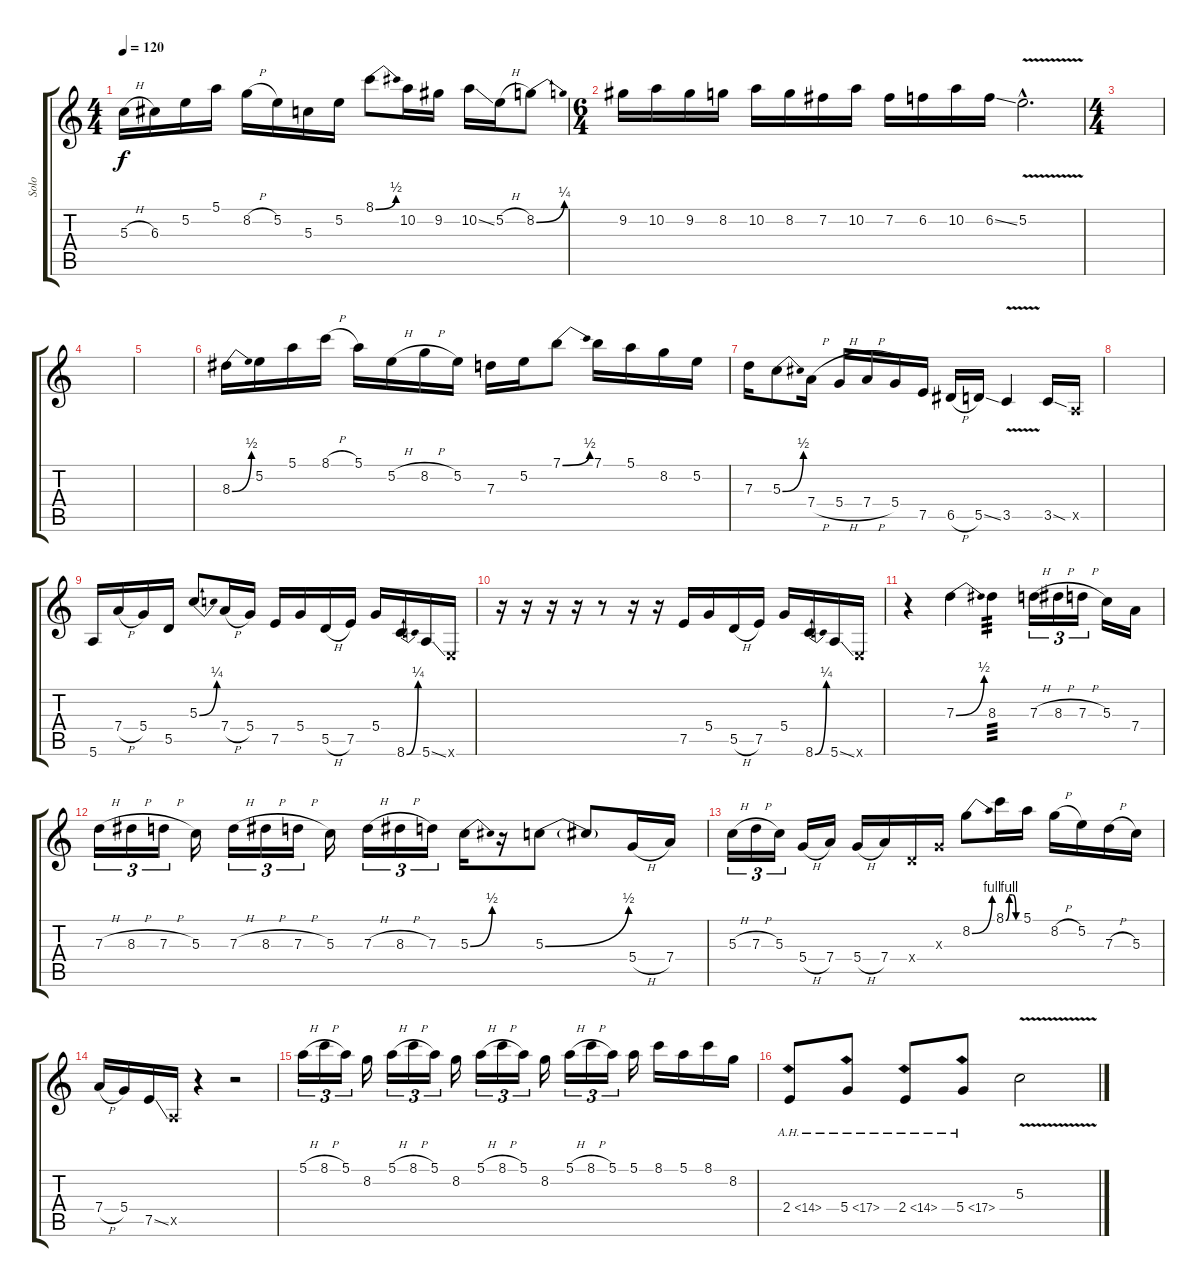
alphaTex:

\track ("Solo" "Solo") {instrument overdrivenguitar}
\staff {score tabs}
\tuning (E4 B3 G3 D3 A2 E2) {hide}
\ts (4 4)
\tempo 120
\clef g2
\ks c
5.3{h}.16{dy f instrument overdrivenguitar} 6.3.16 5.2.16 5.1.16 8.2{h}.16 5.2.16 5.3.16 5.2.16 8.1{be (bend 0 0 60 2)}.8 10.2.16 9.2.16 10.2{ss}.16 5.2{h}.16 8.2{be (bend 0 0 60 1)}.8 |
\ts (6 4)
9.2.16 10.2.16 9.2.16 8.2.16 10.2.16 8.2.16 7.2.16 10.2.16 7.2.16 6.2.16 10.2.16 6.2{ss}.16 5.2{v hac}.2{d} |
\ts (4 4)
|
|
|
8.3{be (bend 0 0 60 2)}.16 5.2.16 5.1.16 8.1{h}.16 5.1.16 5.2{h}.16 8.2{h}.16 5.2.16 7.3.16 5.2.16 7.1{be (bend 0 0 60 2)}.8 7.1.16 5.1.16 8.2.16 5.2.16 |
7.3.16 5.3{be (bend 0 0 60 2)}.8 7.4{h}.16 5.4{h}.16 7.4{h}.16 5.4.16 7.5.16 6.5{h}.16 5.5{ss}.16 3.5{v}.4 3.5{sod}.16 0.5{x}.16 |
|
5.6.16 7.4{h}.16 5.4.16 5.5.16 5.3{be (bend 0 0 60 1)}.8 7.4{h}.16 5.4.16 7.5.16 5.4.16 5.5{h}.16 7.5.16 5.4.16 8.6{be (bend 0 0 60 1)}.16 5.6{ss}.16 0.6{x}.16 |
r.16 r.16 r.16 r.16 r.8 r.16 r.16 7.5.16 5.4.16 5.5{h}.16 7.5.16 5.4.16 8.6{be (bend 0 0 60 1)}.16 5.6{ss}.16 0.6{x}.16 |
r.4 7.3{be (bend 0 0 60 2)}.4 8.3.4{tp 3} 7.3{h}.16{tu (3 2)} 8.3{h}.16{tu (3 2)} 7.3{h}.16{tu (3 2)} 5.3.16 7.4.16 |
7.3{h}.16{tu (3 2)} 8.3{h}.16{tu (3 2)} 7.3{h}.16{tu (3 2)} 5.3.16 7.3{h}.16{tu (3 2)} 8.3{h}.16{tu (3 2)} 7.3{h}.16{tu (3 2)} 5.3.16 7.3{h}.16{tu (3 2)} 8.3{h}.16{tu (3 2)} 7.3.16{tu (3 2)} 5.3{be (bend 0 0 60 2)}.16 r.16 5.3{be (bend 0 0 60 2)}.8 5.3{t}.8 5.4{h}.16 7.4.16 |
5.3{h}.16{tu (3 2)} 7.3{h}.16{tu (3 2)} 5.3.16{tu (3 2)} 5.4{h}.16 7.4.16 5.4{h}.16 7.4.16 0.4{x}.16 0.3{x}.16 8.2{be (bend 0 0 60 4)}.8 8.1{be (custom 0 0 15 4 30 4 45 0 60 0)}.16 5.1.16 8.2{h}.16 5.2.16 7.3{h}.16 5.3.16 |
7.4{h}.16 5.4.16 7.5{ss}.16 0.5{x}.16 r.4 r.2 |
5.1{h}.16{tu (3 2)} 8.1{h}.16{tu (3 2)} 5.1.16{tu (3 2)} 8.2.16 5.1{h}.16{tu (3 2)} 8.1{h}.16{tu (3 2)} 5.1.16{tu (3 2)} 8.2.16 5.1{h}.16{tu (3 2)} 8.1{h}.16{tu (3 2)} 5.1.16{tu (3 2)} 8.2.16 5.1{h}.16{tu (3 2)} 8.1{h}.16{tu (3 2)} 5.1.16{tu (3 2)} 5.1.16 8.1.16 5.1.16 8.1.16 8.2.16 |
2.4{ah 12}.8 5.4{ah 12}.8 2.4{ah 12}.8 5.4{ah 12}.8 5.3{v}.2
